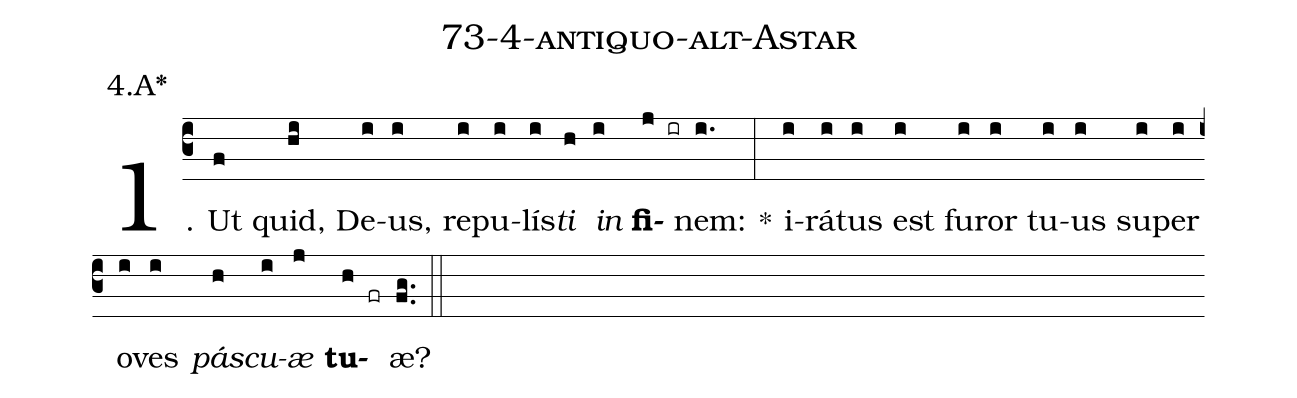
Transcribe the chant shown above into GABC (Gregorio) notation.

name: 73-4-antiquo-alt-Astar;
annotation: 4.A*;
%%
(c3)1. Ut(f) quid,(hi) De(i)us,(i) re(i)pu(i)lís(i)<i>ti</i>(h) <i>in</i>(i) <b>fi</b>(j ir)nem:(i.) *(:) i(i)rá(i)tus(i) est(i) fu(i)ror(i) tu(i)us(i) su(i)per(i) o(i)ves(i) <i>pás</i>(h)<i>cu</i>(i)<i>æ</i>(j) <b>tu</b>(h fr)æ?(fg..) (::)
